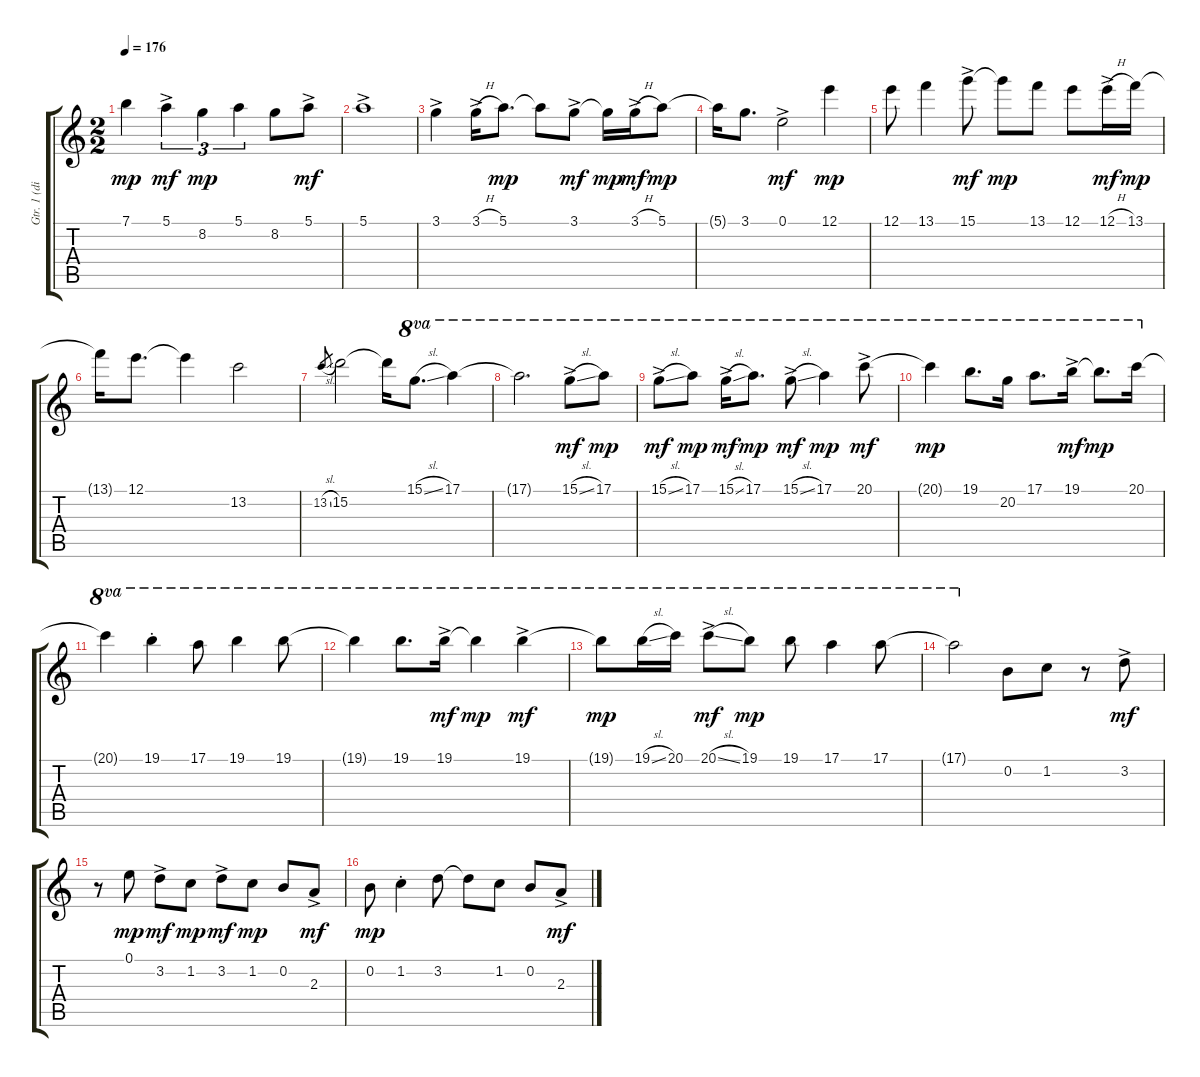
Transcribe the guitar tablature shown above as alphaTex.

\track ("Gtr. 1 (dist. elec)" "Gtr. 1 (di") {instrument distortionguitar}
\staff {score tabs}
\tuning (E4 B3 G3 D3 A2 E2) {hide}
\ts (2 2)
\tempo 176
\clef g2
\ks c
7.1{t}.4{dy mp} 5.1{ac}.4{tu (3 2) dy mf} 8.2.4{tu (3 2) dy mp} 5.1.4{tu (3 2)} 8.2.8 5.1{ac}.8{dy mf} |
5.1{ac}.1 |
3.1{ac}.4 3.1{h ac}.16 5.1.8{d dy mp} 5.1{t}.8 3.1{ac}.8{dy mf} 3.1{t}.16{dy mp} 3.1{h ac}.16{dy mf} 5.1.8{dy mp} |
5.1{t}.16 3.1.8{d} 0.1{ac}.2{dy mf} 12.1.4{dy mp} |
12.1.8 13.1.4 15.1{ac}.8{dy mf} 15.1{t}.8{dy mp} 13.1.8 12.1.8 12.1{h ac}.16{dy mf} 13.1.16{dy mp} |
13.1{t}.16 12.1.8{d} 12.1{t}.4 13.2.2 |
13.2{sl}.8{gr} 15.2.2 15.2{t}.16 15.1{sl}.8{d ot 8va} 17.1.4{ot 8va} |
17.1{t}.2{d ot 8va} 15.1{sl ac}.8{ot 8va dy mf} 17.1.8{ot 8va dy mp} |
15.1{sl ac}.8{ot 8va dy mf} 17.1.8{ot 8va dy mp} 15.1{sl ac}.16{ot 8va dy mf} 17.1.8{d ot 8va dy mp} 15.1{sl ac}.8{ot 8va dy mf} 17.1.4{ot 8va dy mp} 20.1{ac}.8{ot 8va dy mf} |
20.1{t}.4{ot 8va dy mp} 19.1.8{d ot 8va} 20.2.16{ot 8va} 17.1.8{d ot 8va} 19.1{ac}.16{ot 8va dy mf} 19.1{t}.8{d ot 8va dy mp} 20.1.16{ot 8va} |
20.1{t}.4{ot 8va} 19.1{st}.4{ot 8va} 17.1.8{ot 8va} 19.1.4{ot 8va} 19.1.8{ot 8va} |
19.1{t}.4{ot 8va} 19.1.8{d ot 8va} 19.1{ac}.16{ot 8va dy mf} 19.1{t}.4{ot 8va dy mp} 19.1{ac}.4{ot 8va dy mf} |
19.1{t}.8{ot 8va dy mp} 19.1{sl}.16{ot 8va} 20.1.16{ot 8va} 20.1{sl ac}.8{ot 8va dy mf} 19.1.8{ot 8va dy mp} 19.1.8{ot 8va} 17.1.4{ot 8va} 17.1.8{ot 8va} |
17.1{t}.2{ot 8va} 0.2.8 1.2.8 r.8 3.2{ac}.8{dy mf} |
r.8 0.1.8{dy mp} 3.2{ac}.8{dy mf} 1.2.8{dy mp} 3.2{ac}.8{dy mf} 1.2.8{dy mp} 0.2.8 2.3{ac}.8{dy mf} |
0.2.8{dy mp} 1.2{st}.4 3.2.8 3.2{t}.8 1.2.8 0.2.8 2.3{ac}.8{dy mf}
